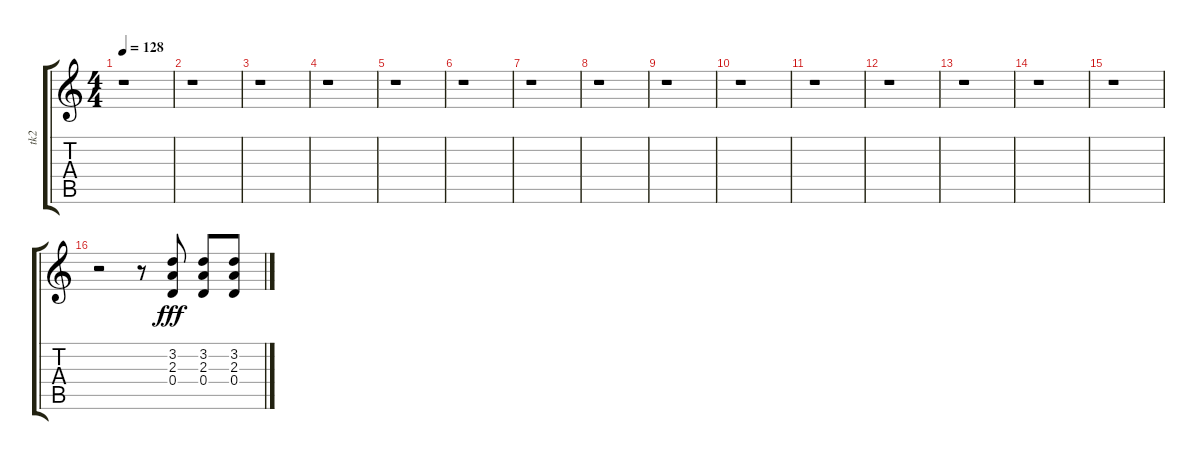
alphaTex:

\track ("tk2" "tk2") {instrument distortionguitar}
\staff {score tabs}
\tuning (E4 B3 G3 D3 A2 E2) {hide}
\ts (4 4)
\tempo 128
\clef g2
\ks c
r.1{dy fff} |
r.1 |
r.1 |
r.1 |
r.1 |
r.1 |
r.1 |
r.1 |
r.1 |
r.1 |
r.1 |
r.1 |
r.1 |
r.1 |
r.1 |
r.2 r.8 (3.2 2.3 0.4).8 (3.2 2.3 0.4).8 (3.2 2.3 0.4).8
